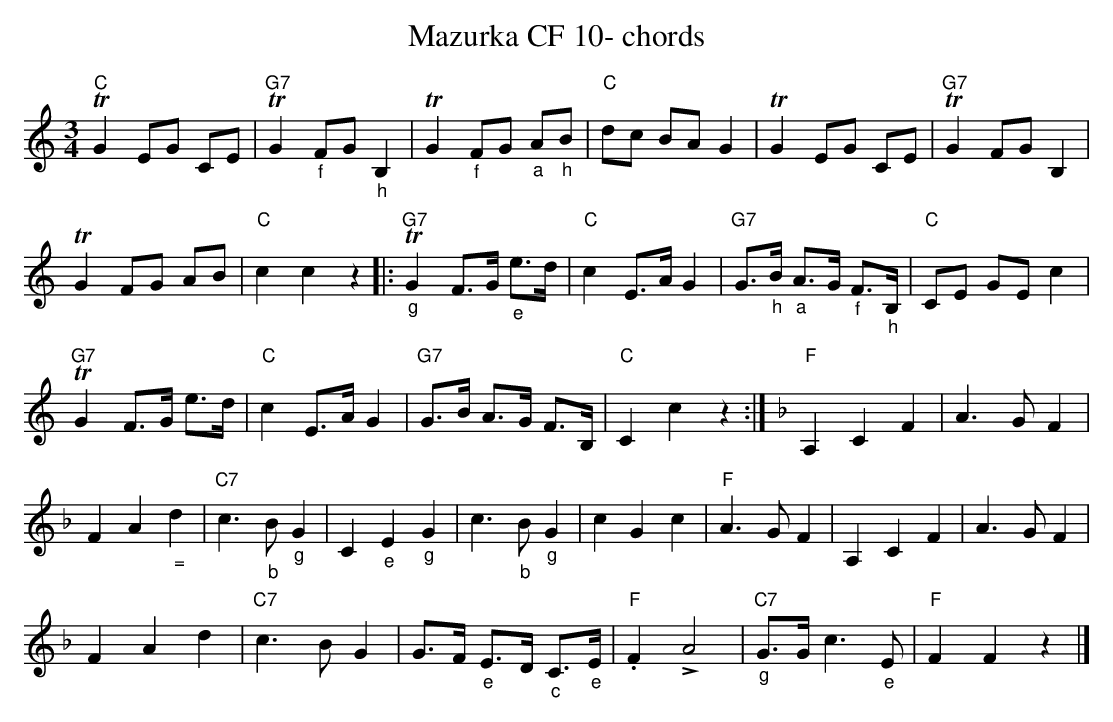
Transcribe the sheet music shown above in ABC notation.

X:1
T:Mazurka CF 10- chords
M:3/4
L:1/8
K:Cmaj%%MIDI gchordon
"C"TG2EG CE | "G7"TG2"_f"FG"_h"B,2 | TG2"_f"FG "_a"A"_h"B | "C"dc BAG2 | TG2 EG CE | "G7"TG2FGB,2 |
TG2FG AB | "C"c2c2z2 |: "G7"T"_g"G2 F>G "_e"e>d | "C"c2E>AG2 | "G7"G>"_h"B "_a"A>G "_f"F>"_h"B, | "C"CE GE c2 |
"G7"TG2 F>G e>d | "C"c2E>AG2 | "G7"G>B A>G F>B, | "C"C2c2z2 :| [K:Fmaj] "F"A,2C2F2 | A3GF2 |
F2A2"_ ="d2 | "C7"c3"_b"B"_g"G2 | C2"_e"E2"_g"G2 | c3"_b"B"_g"G2 | c2G2c2 | "F"A3GF2 | A,2C2F2 | A3GF2 |
F2A2d2 | "C7"c3BG2 | G>F "_e"E>D "_c"C>"_e"E | "F".F2!>!A4 | "C7""_g"G>Gc3"_e"E | "F"F2F2z2 |]
